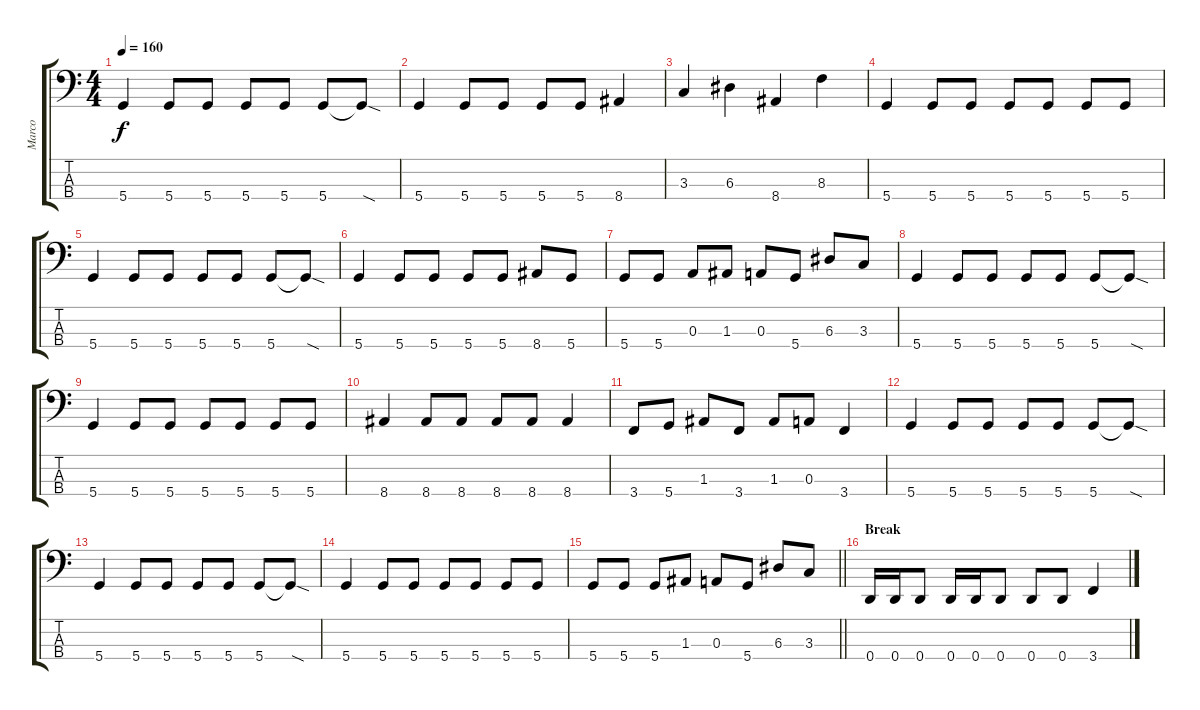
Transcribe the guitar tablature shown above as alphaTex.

\track ("Marco" "Marco") {instrument electricbasspick}
\staff {score tabs}
\tuning (G2 D2 A1 D1) {hide}
\ts (4 4)
\tempo 160
\clef f4
\ks c
5.4.4{dy f} 5.4.8 5.4.8 5.4.8 5.4.8 5.4.8 5.4{sod t}.8 |
5.4.4 5.4.8 5.4.8 5.4.8 5.4.8 8.4.4 |
3.3.4 6.3.4 8.4.4 8.3.4 |
5.4.4 5.4.8 5.4.8 5.4.8 5.4.8 5.4.8 5.4.8 |
5.4.4 5.4.8 5.4.8 5.4.8 5.4.8 5.4.8 5.4{sod t}.8 |
5.4.4 5.4.8 5.4.8 5.4.8 5.4.8 8.4.8 5.4.8 |
5.4.8 5.4.8 0.3.8 1.3.8 0.3.8 5.4.8 6.3.8 3.3.8 |
5.4.4 5.4.8 5.4.8 5.4.8 5.4.8 5.4.8 5.4{sod t}.8 |
5.4.4 5.4.8 5.4.8 5.4.8 5.4.8 5.4.8 5.4.8 |
8.4.4 8.4.8 8.4.8 8.4.8 8.4.8 8.4.4 |
3.4.8 5.4.8 1.3.8 3.4.8 1.3.8 0.3.8 3.4.4 |
5.4.4 5.4.8 5.4.8 5.4.8 5.4.8 5.4.8 5.4{sod t}.8 |
5.4.4 5.4.8 5.4.8 5.4.8 5.4.8 5.4.8 5.4{sod t}.8 |
5.4.4 5.4.8 5.4.8 5.4.8 5.4.8 5.4.8 5.4.8 |
\barLineRight lightlight
5.4.8 5.4.8 5.4.8 1.3.8 0.3.8 5.4.8 6.3.8 3.3.8 |
\section ("" "Break")
0.4.16 0.4.16 0.4.8 0.4.16 0.4.16 0.4.8 0.4.8 0.4.8 3.4.4
